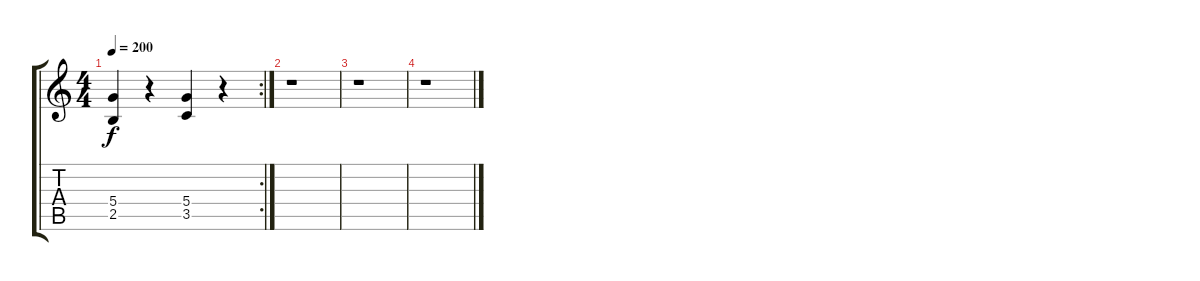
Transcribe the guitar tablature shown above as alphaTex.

\track "" {instrument distortionguitar}
\staff {score tabs}
\tuning (E4 B3 G3 D3 A2 E2) {hide}
\rc 2
\ts (4 4)
\tempo 200
\clef g2
\ks c
(5.4 2.5).4{dy f} r.4 (5.4 3.5).4 r.4 |
r.1 |
r.1 |
r.1
